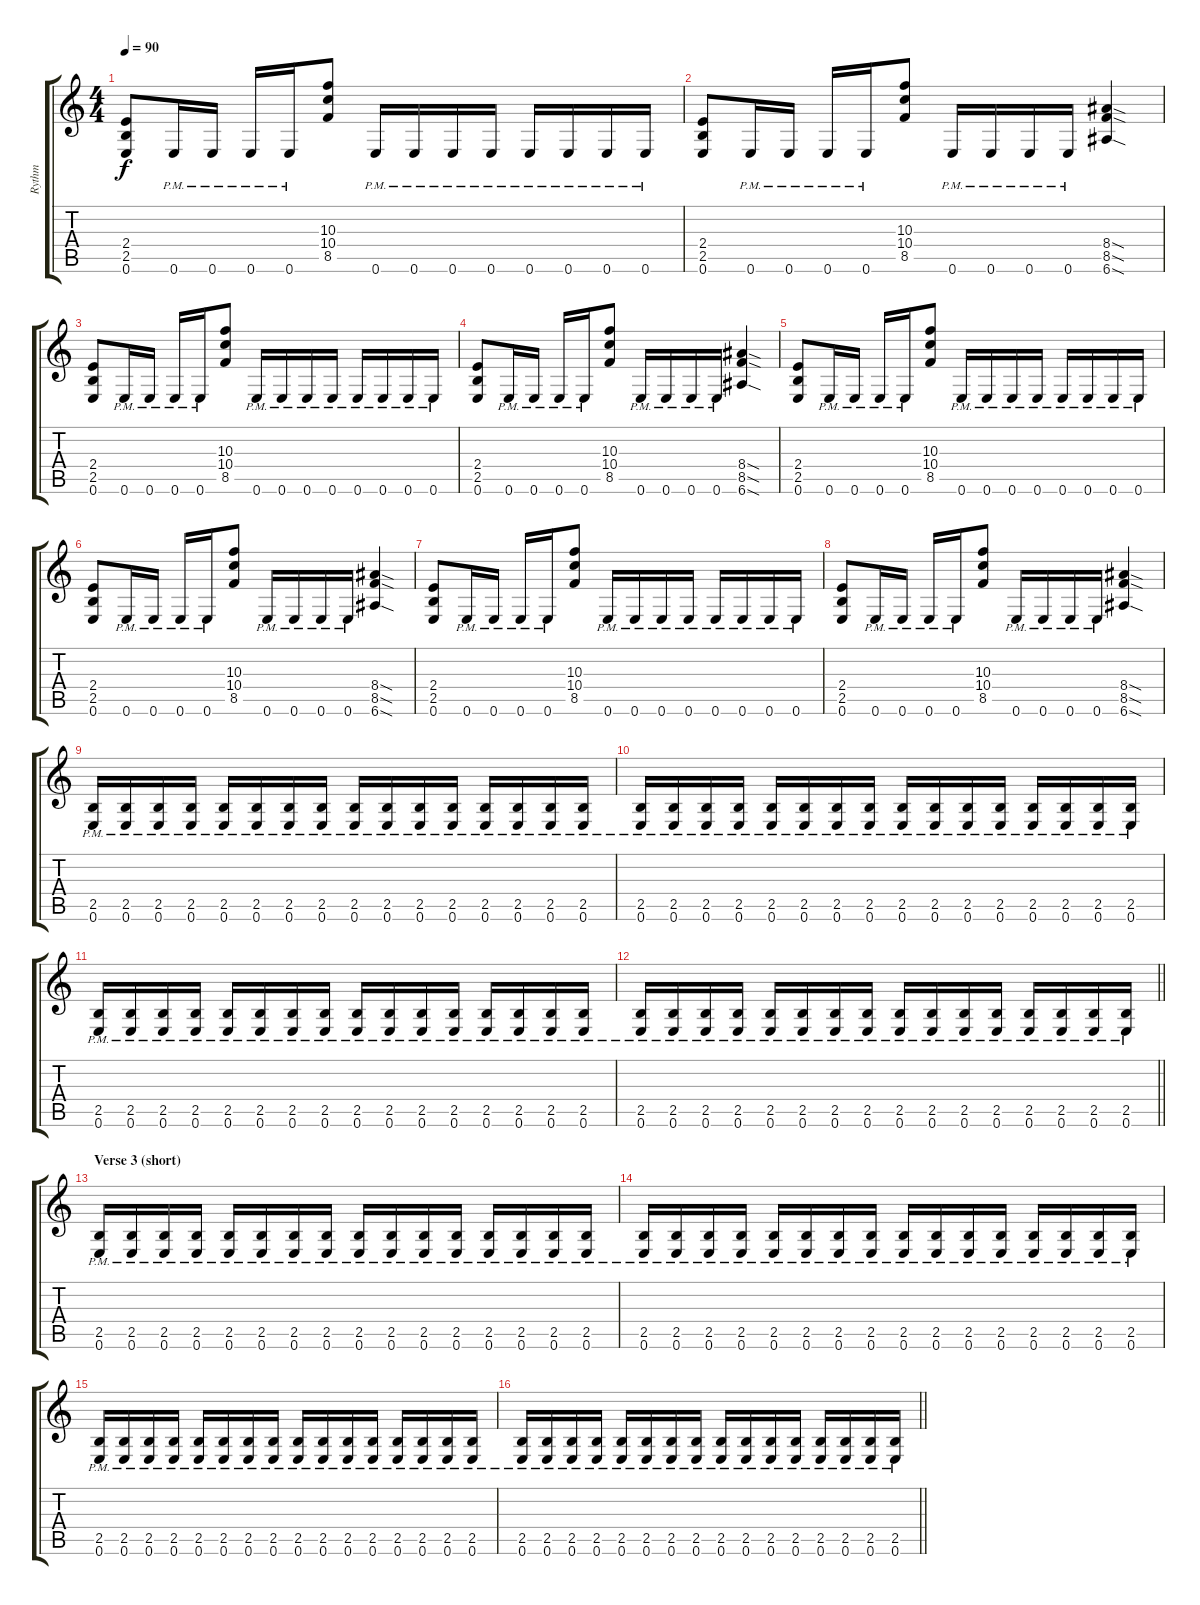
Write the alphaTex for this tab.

\track ("Rythm" "Rythm") {instrument distortionguitar}
\staff {score tabs}
\tuning (E4 B3 G3 D3 A2 E2) {hide}
\ts (4 4)
\tempo 90
\clef g2
\ks c
(2.4 2.5 0.6).8{dy f} 0.6{pm}.16 0.6{pm}.16 0.6{pm}.16 0.6{pm}.16 (10.3 10.4 8.5).8 0.6{pm}.16 0.6{pm}.16 0.6{pm}.16 0.6{pm}.16 0.6{pm}.16 0.6{pm}.16 0.6{pm}.16 0.6{pm}.16 |
(2.4 2.5 0.6).8 0.6{pm}.16 0.6{pm}.16 0.6{pm}.16 0.6{pm}.16 (10.3 10.4 8.5).8 0.6{pm}.16 0.6{pm}.16 0.6{pm}.16 0.6{pm}.16 (8.4{sod} 8.5{sod} 6.6{sod}).4 |
(2.4 2.5 0.6).8 0.6{pm}.16 0.6{pm}.16 0.6{pm}.16 0.6{pm}.16 (10.3 10.4 8.5).8 0.6{pm}.16 0.6{pm}.16 0.6{pm}.16 0.6{pm}.16 0.6{pm}.16 0.6{pm}.16 0.6{pm}.16 0.6{pm}.16 |
(2.4 2.5 0.6).8 0.6{pm}.16 0.6{pm}.16 0.6{pm}.16 0.6{pm}.16 (10.3 10.4 8.5).8 0.6{pm}.16 0.6{pm}.16 0.6{pm}.16 0.6{pm}.16 (8.4{sod} 8.5{sod} 6.6{sod}).4 |
(2.4 2.5 0.6).8 0.6{pm}.16 0.6{pm}.16 0.6{pm}.16 0.6{pm}.16 (10.3 10.4 8.5).8 0.6{pm}.16 0.6{pm}.16 0.6{pm}.16 0.6{pm}.16 0.6{pm}.16 0.6{pm}.16 0.6{pm}.16 0.6{pm}.16 |
(2.4 2.5 0.6).8 0.6{pm}.16 0.6{pm}.16 0.6{pm}.16 0.6{pm}.16 (10.3 10.4 8.5).8 0.6{pm}.16 0.6{pm}.16 0.6{pm}.16 0.6{pm}.16 (8.4{sod} 8.5{sod} 6.6{sod}).4 |
(2.4 2.5 0.6).8 0.6{pm}.16 0.6{pm}.16 0.6{pm}.16 0.6{pm}.16 (10.3 10.4 8.5).8 0.6{pm}.16 0.6{pm}.16 0.6{pm}.16 0.6{pm}.16 0.6{pm}.16 0.6{pm}.16 0.6{pm}.16 0.6{pm}.16 |
(2.4 2.5 0.6).8 0.6{pm}.16 0.6{pm}.16 0.6{pm}.16 0.6{pm}.16 (10.3 10.4 8.5).8 0.6{pm}.16 0.6{pm}.16 0.6{pm}.16 0.6{pm}.16 (8.4{sod} 8.5{sod} 6.6{sod}).4 |
(2.5{pm} 0.6{pm}).16 (2.5{pm} 0.6{pm}).16 (2.5{pm} 0.6{pm}).16 (2.5{pm} 0.6{pm}).16 (2.5{pm} 0.6{pm}).16 (2.5{pm} 0.6{pm}).16 (2.5{pm} 0.6{pm}).16 (2.5{pm} 0.6{pm}).16 (2.5{pm} 0.6{pm}).16 (2.5{pm} 0.6{pm}).16 (2.5{pm} 0.6{pm}).16 (2.5{pm} 0.6{pm}).16 (2.5{pm} 0.6{pm}).16 (2.5{pm} 0.6{pm}).16 (2.5{pm} 0.6{pm}).16 (2.5{pm} 0.6{pm}).16 |
(2.5{pm} 0.6{pm}).16 (2.5{pm} 0.6{pm}).16 (2.5{pm} 0.6{pm}).16 (2.5{pm} 0.6{pm}).16 (2.5{pm} 0.6{pm}).16 (2.5{pm} 0.6{pm}).16 (2.5{pm} 0.6{pm}).16 (2.5{pm} 0.6{pm}).16 (2.5{pm} 0.6{pm}).16 (2.5{pm} 0.6{pm}).16 (2.5{pm} 0.6{pm}).16 (2.5{pm} 0.6{pm}).16 (2.5{pm} 0.6{pm}).16 (2.5{pm} 0.6{pm}).16 (2.5{pm} 0.6{pm}).16 (2.5{pm} 0.6{pm}).16 |
(2.5{pm} 0.6{pm}).16 (2.5{pm} 0.6{pm}).16 (2.5{pm} 0.6{pm}).16 (2.5{pm} 0.6{pm}).16 (2.5{pm} 0.6{pm}).16 (2.5{pm} 0.6{pm}).16 (2.5{pm} 0.6{pm}).16 (2.5{pm} 0.6{pm}).16 (2.5{pm} 0.6{pm}).16 (2.5{pm} 0.6{pm}).16 (2.5{pm} 0.6{pm}).16 (2.5{pm} 0.6{pm}).16 (2.5{pm} 0.6{pm}).16 (2.5{pm} 0.6{pm}).16 (2.5{pm} 0.6{pm}).16 (2.5{pm} 0.6{pm}).16 |
\barLineRight lightlight
(2.5{pm} 0.6{pm}).16 (2.5{pm} 0.6{pm}).16 (2.5{pm} 0.6{pm}).16 (2.5{pm} 0.6{pm}).16 (2.5{pm} 0.6{pm}).16 (2.5{pm} 0.6{pm}).16 (2.5{pm} 0.6{pm}).16 (2.5{pm} 0.6{pm}).16 (2.5{pm} 0.6{pm}).16 (2.5{pm} 0.6{pm}).16 (2.5{pm} 0.6{pm}).16 (2.5{pm} 0.6{pm}).16 (2.5{pm} 0.6{pm}).16 (2.5{pm} 0.6{pm}).16 (2.5{pm} 0.6{pm}).16 (2.5{pm} 0.6{pm}).16 |
\section ("" "Verse 3 (short)")
(2.5{pm} 0.6{pm}).16 (2.5{pm} 0.6{pm}).16 (2.5{pm} 0.6{pm}).16 (2.5{pm} 0.6{pm}).16 (2.5{pm} 0.6{pm}).16 (2.5{pm} 0.6{pm}).16 (2.5{pm} 0.6{pm}).16 (2.5{pm} 0.6{pm}).16 (2.5{pm} 0.6{pm}).16 (2.5{pm} 0.6{pm}).16 (2.5{pm} 0.6{pm}).16 (2.5{pm} 0.6{pm}).16 (2.5{pm} 0.6{pm}).16 (2.5{pm} 0.6{pm}).16 (2.5{pm} 0.6{pm}).16 (2.5{pm} 0.6{pm}).16 |
(2.5{pm} 0.6{pm}).16 (2.5{pm} 0.6{pm}).16 (2.5{pm} 0.6{pm}).16 (2.5{pm} 0.6{pm}).16 (2.5{pm} 0.6{pm}).16 (2.5{pm} 0.6{pm}).16 (2.5{pm} 0.6{pm}).16 (2.5{pm} 0.6{pm}).16 (2.5{pm} 0.6{pm}).16 (2.5{pm} 0.6{pm}).16 (2.5{pm} 0.6{pm}).16 (2.5{pm} 0.6{pm}).16 (2.5{pm} 0.6{pm}).16 (2.5{pm} 0.6{pm}).16 (2.5{pm} 0.6{pm}).16 (2.5{pm} 0.6{pm}).16 |
(2.5{pm} 0.6{pm}).16 (2.5{pm} 0.6{pm}).16 (2.5{pm} 0.6{pm}).16 (2.5{pm} 0.6{pm}).16 (2.5{pm} 0.6{pm}).16 (2.5{pm} 0.6{pm}).16 (2.5{pm} 0.6{pm}).16 (2.5{pm} 0.6{pm}).16 (2.5{pm} 0.6{pm}).16 (2.5{pm} 0.6{pm}).16 (2.5{pm} 0.6{pm}).16 (2.5{pm} 0.6{pm}).16 (2.5{pm} 0.6{pm}).16 (2.5{pm} 0.6{pm}).16 (2.5{pm} 0.6{pm}).16 (2.5{pm} 0.6{pm}).16 |
\barLineRight lightlight
(2.5{pm} 0.6{pm}).16 (2.5{pm} 0.6{pm}).16 (2.5{pm} 0.6{pm}).16 (2.5{pm} 0.6{pm}).16 (2.5{pm} 0.6{pm}).16 (2.5{pm} 0.6{pm}).16 (2.5{pm} 0.6{pm}).16 (2.5{pm} 0.6{pm}).16 (2.5{pm} 0.6{pm}).16 (2.5{pm} 0.6{pm}).16 (2.5{pm} 0.6{pm}).16 (2.5{pm} 0.6{pm}).16 (2.5{pm} 0.6{pm}).16 (2.5{pm} 0.6{pm}).16 (2.5{pm} 0.6{pm}).16 (2.5{pm} 0.6{pm}).16
